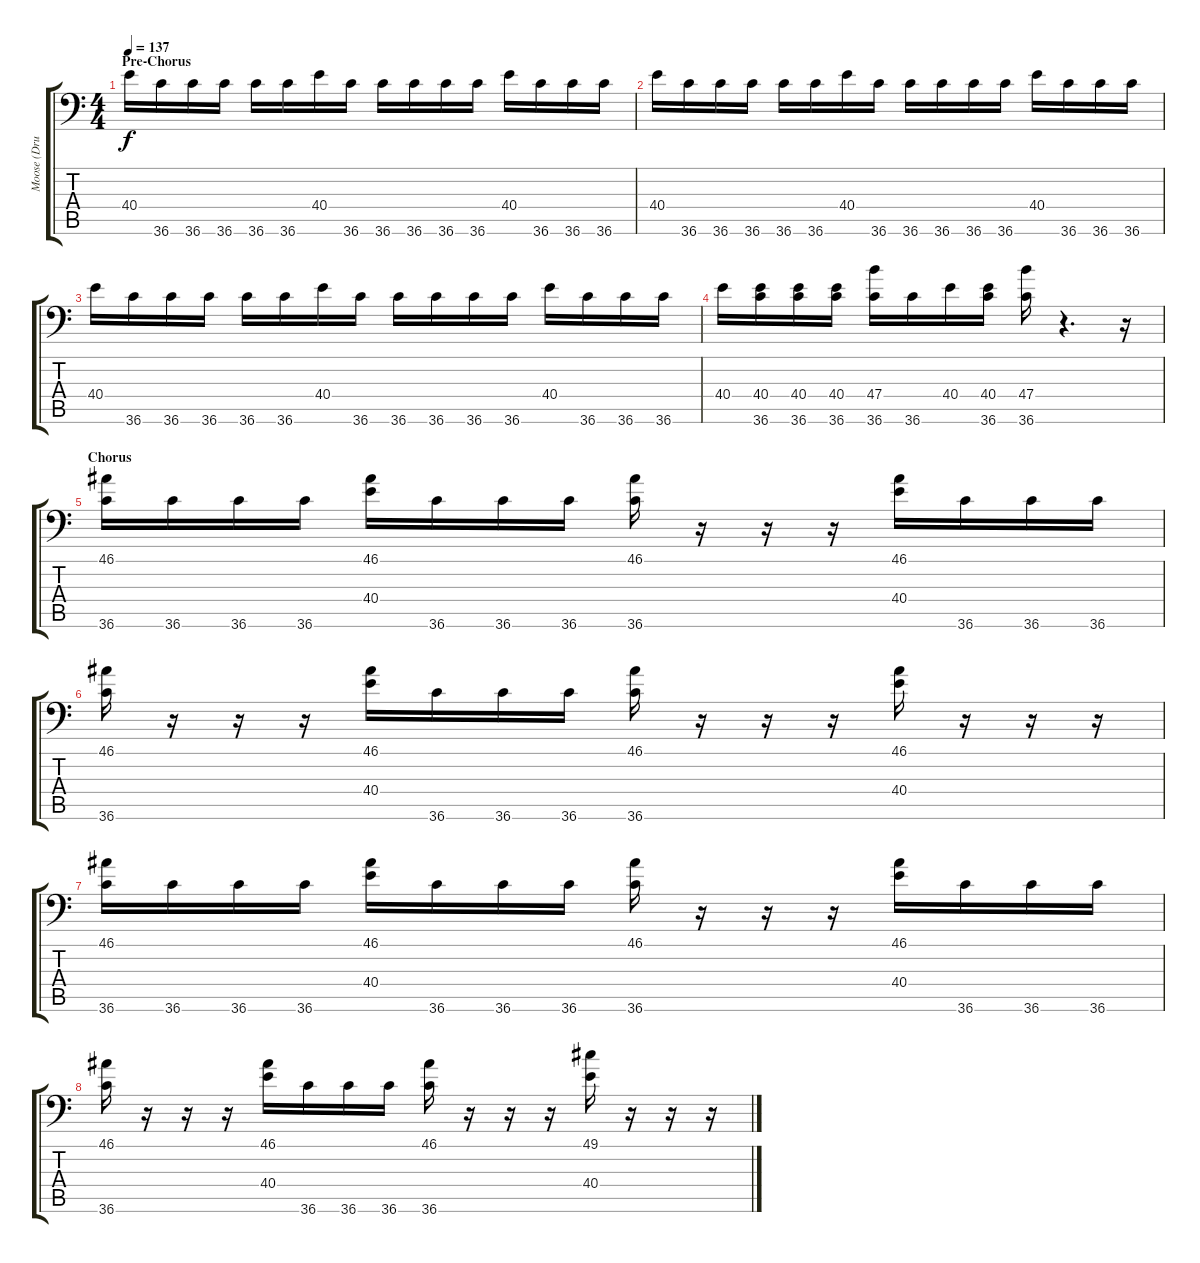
\track ("Moose (Drums)" "Moose (Dru") {instrument acousticgrandpiano}
\staff {score tabs}
\tuning (C-1 C-1 C-1 C-1 C-1 C-1) {hide}
\ts (4 4)
\section ("" "Pre-Chorus")
\tempo 137
\clef f4
\ks c
40.4.16{dy f} 36.6.16 36.6.16 36.6.16 36.6.16 36.6.16 40.4.16 36.6.16 36.6.16 36.6.16 36.6.16 36.6.16 40.4.16 36.6.16 36.6.16 36.6.16 |
40.4.16 36.6.16 36.6.16 36.6.16 36.6.16 36.6.16 40.4.16 36.6.16 36.6.16 36.6.16 36.6.16 36.6.16 40.4.16 36.6.16 36.6.16 36.6.16 |
40.4.16 36.6.16 36.6.16 36.6.16 36.6.16 36.6.16 40.4.16 36.6.16 36.6.16 36.6.16 36.6.16 36.6.16 40.4.16 36.6.16 36.6.16 36.6.16 |
40.4.16 (40.4 36.6).16 (40.4 36.6).16 (40.4 36.6).16 (47.4 36.6).16 36.6.16 40.4.16 (40.4 36.6).16 (47.4 36.6).16 r.4{d} r.16 |
\section ("" "Chorus")
(46.1 36.6).16 36.6.16 36.6.16 36.6.16 (46.1 40.4).16 36.6.16 36.6.16 36.6.16 (46.1 36.6).16 r.16 r.16 r.16 (46.1 40.4).16 36.6.16 36.6.16 36.6.16 |
(46.1 36.6).16 r.16 r.16 r.16 (46.1 40.4).16 36.6.16 36.6.16 36.6.16 (46.1 36.6).16 r.16 r.16 r.16 (46.1 40.4).16 r.16 r.16 r.16 |
(46.1 36.6).16 36.6.16 36.6.16 36.6.16 (46.1 40.4).16 36.6.16 36.6.16 36.6.16 (46.1 36.6).16 r.16 r.16 r.16 (46.1 40.4).16 36.6.16 36.6.16 36.6.16 |
(46.1 36.6).16 r.16 r.16 r.16 (46.1 40.4).16 36.6.16 36.6.16 36.6.16 (46.1 36.6).16 r.16 r.16 r.16 (49.1 40.4).16 r.16 r.16 r.16
